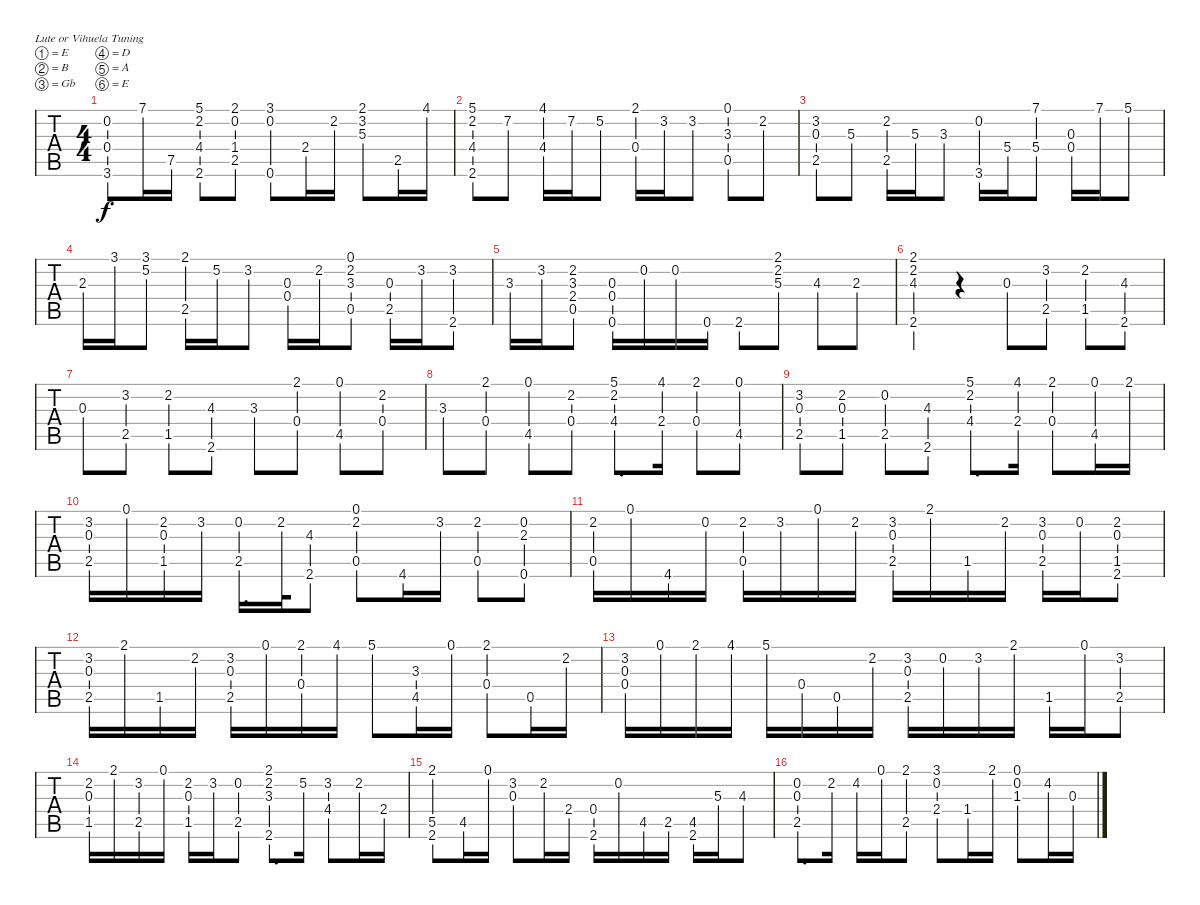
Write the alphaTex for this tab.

\bracketExtendMode groupsimilarinstruments
\singleTrackTrackNamePolicy hidden
\multiTrackTrackNamePolicy hidden
\firstSystemTrackNameOrientation horizontal
\otherSystemsTrackNameOrientation horizontal
\track ("Guitar Standard" "Guitar Sta") {instrument acousticguitarsteel}
\staff {tabs}
\tuning (E4 B3 Gb3 D3 A2 E2)
\ts (4 4)
\tempo (120 hide)
\clef g2
\scale
0.955864
\ks c
(0.2 0.4 3.6).8{dy f} 7.1.16 7.5.16 (5.1 2.2 4.4 2.6).8 (2.1 0.2 1.4 2.5).8 (3.1 0.2 0.6).8 2.4.16 2.2.16 (2.1 3.2 5.3).8 2.5.16 4.1.16 |
\scale
0.955864 (5.1 2.2 4.4 2.6).8 7.2.8 (4.1 4.4).16 7.2.16 5.2.8 (2.1 0.4).16 3.2.16 3.2.8 (0.1 3.3 0.5).8 2.2.8 |
\scale
1.08827 (3.2 0.3 2.5).8 5.3.8 (2.2 2.5).16 5.3.16 3.3.8 (0.2 3.6).16 5.4.16 (7.1 5.4).8 (0.3 0.4).16 7.1.16 5.1.8 |
\scale
0.955864 2.3.16 3.1.16 (3.1 5.2).8 (2.1 2.5).16 5.2.16 3.2.8 (0.3 0.4).16 2.2.16 (0.1 2.2 3.3 0.5).8 (0.3 2.5).16 3.2.16 (3.2 2.6).8 |
\scale
0.955864 3.3.16 3.2.16 (2.2 3.3 2.4 0.5).8 (0.3 0.4 0.6).16 0.2.16 0.2.16 0.6.16 2.6.8 (2.1 2.2 5.3).8 4.3.8 2.3.8 |
\scale
1.08827 (2.1 2.2 4.3 2.6).4 r.4 0.3.8 (3.2 2.5).8 (2.2 1.5).8 (4.3 2.6).8 |
\scale
0.955864 0.3.8 (3.2 2.5).8 (2.2 1.5).8 (4.3 2.6).8 3.3.8 (2.1 0.4).8 (0.1 4.5).8 (2.2 0.4).8 |
\scale
0.955864 3.3.8 (2.1 0.4).8 (0.1 4.5).8 (2.2 0.4).8 (5.1 2.2 4.4).8{d} (4.1 2.4).16 (2.1 0.4).8 (0.1 4.5).8 |
(3.2 0.3 2.5).8 (2.2 0.3 1.5).8 (0.2 2.5).8 (4.3 2.6).8 (5.1 2.2 4.4).8{d} (4.1 2.4).16 (2.1 0.4).8 (0.1 4.5).16 2.1.16 |
(3.2 0.3 2.5).16 0.1.16 (2.2 0.3 1.5).16 3.2.16 (0.2 2.5).16{d} 2.2.32 (4.3 2.6).8 (0.1 2.2 0.5).8 4.6.16 3.2.16 (2.2 0.5).8 (0.2 2.3 0.6).8 |
(2.2 0.5).16 0.1.16 4.6.16 0.2.16 (2.2 0.5).16 3.2.16 0.1.16 2.2.16 (3.2 0.3 2.5).16 2.1.16 1.5.16 2.2.16 (3.2 0.3 2.5).16 0.2.16 (2.2 0.3 1.5 2.6).8 |
(3.2 0.3 2.5).16 2.1.16 1.5.16 2.2.16 (3.2 0.3 2.5).16 0.1.16 (2.1 0.4).16 4.1.16 5.1.8 (3.3 4.5).16 0.1.16 (2.1 0.4).8 0.5.16 2.2.16 |
(3.2 0.3 0.4).16 0.1.16 2.1.16 4.1.16 5.1.16 0.4.16 0.5.16 2.2.16 (3.2 0.3 2.5).16 0.2.16 3.2.16 2.1.16 1.5.16 0.1.16 (3.2 2.5).8 |
(2.2 0.3 1.5).16 2.1.16 (3.2 2.5).16 0.1.16 (2.2 0.3 1.5).16 3.2.16 (0.2 2.5).8 (2.1 2.2 3.3 2.6).8{d} 5.2.16 (3.2 4.4).8 2.2.16 2.4.16 |
(2.1 5.5 2.6).8 4.5.16 0.1.16 (3.2 0.3).8 2.2.16 2.4.16 (0.4 2.6).16 0.2.16 4.5.16 2.5.16 (4.5 2.6).16 5.3.16 4.3.8 |
(0.2 0.3 2.5).8{d} 2.2.16 4.2.16 0.1.16 (2.1 2.5).8 (3.1 0.2 2.4).8 1.4.16 2.1.16 (0.1 0.2 1.3).8 4.2.16 0.3.16
